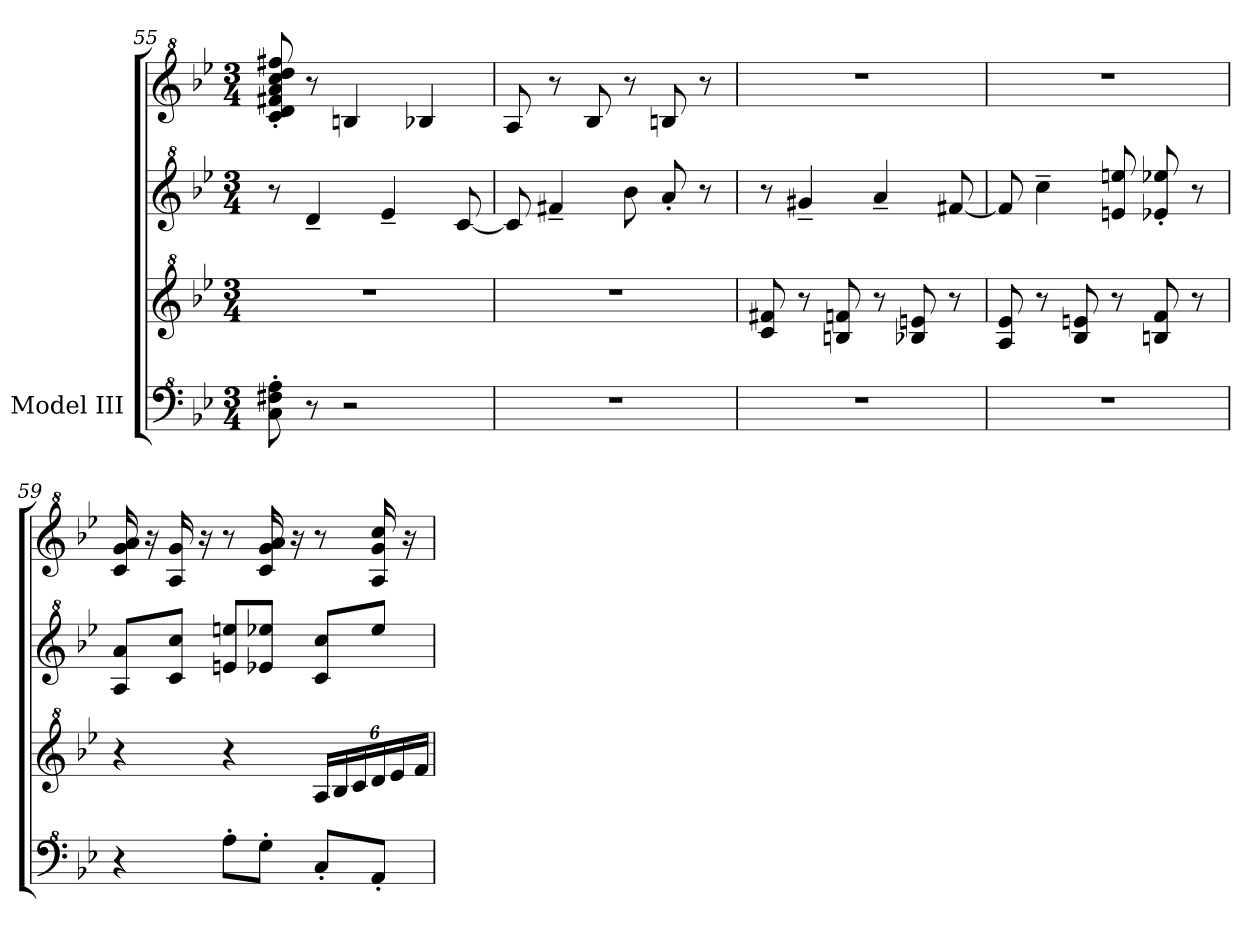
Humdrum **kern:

**kern	**kern	**kern	**kern
*part1	*part1	*part1	*part1
*staff4	*staff3	*staff2	*staff1
*I"Model III	*	*	*
*clefF^4	*clefG^2	*clefG^2	*clefG^2
*k[b-e-]	*k[b-e-]	*k[b-e-]	*k[b-e-]
*M3/4	*M3/4	*M3/4	*M3/4
=55	=55	=55	=55
8c\' 8f#X\' 8a\'	2.r	8r	8cc/' 8dd/' 8ff#X/' 8aa/' 8ccc/' 8ddd/' 8fff#X/'
8r	.	4dd~/	8r
2r	.	.	4bn/
.	.	4ee-~/	.
.	.	.	4b-X/
.	.	[8cc/	.
=56	=56	=56	=56
2.r	2.r	8cc/]	8a/
.	.	4ff#X~/	8r
.	.	.	8b-/
.	.	8bb-\	8r
.	.	8aa'/	8bn/
.	.	8r	8r
=57	=57	=57	=57
2.r	8cc/ 8ff#X/	8r	2.r
.	8r	4gg#X~/	.
.	8bn/ 8ffn/	.	.
.	8r	4aa~/	.
.	8b-X/ 8een/	.	.
.	8r	[8ff#X/	.
!!LO:LB:g=z
=58	=58	=58	=58
2.r	8a/ 8ee-/	8ff#/]	2.r
.	8r	4ccc~\	.
.	8b-/ 8een/	.	.
.	8r	8een/ 8eeen/	.
.	8bn/ 8ff/	8ee-X/' 8eee-X/'	.
.	8r	8r	.
=59	=59	=59	=59
4r	4r	8a/ 8aa/L	16cc/ 16gg/ 16aa/
.	.	.	16r
.	.	8cc/ 8ccc/J	16a/ 16gg/
.	.	.	16r
8a'\L	4r	8een/ 8eeen/L	8r
8g'\J	.	8ee-X/ 8eee-X/J	16cc/ 16gg/ 16aa/
.	.	.	16r
*	*Xbrackettup	*	*
8c'/L	24a/LL	8cc/ 8ccc/L	8r
.	24b-/	.	.
.	24cc/	.	.
8A'/J	24dd/	8eee-/J	16a/ 16gg/ 16ccc/
.	24ee-/	.	.
.	.	.	16r
.	24ff/JJ	.	.
=	=	=	=
*-	*-	*-	*-
